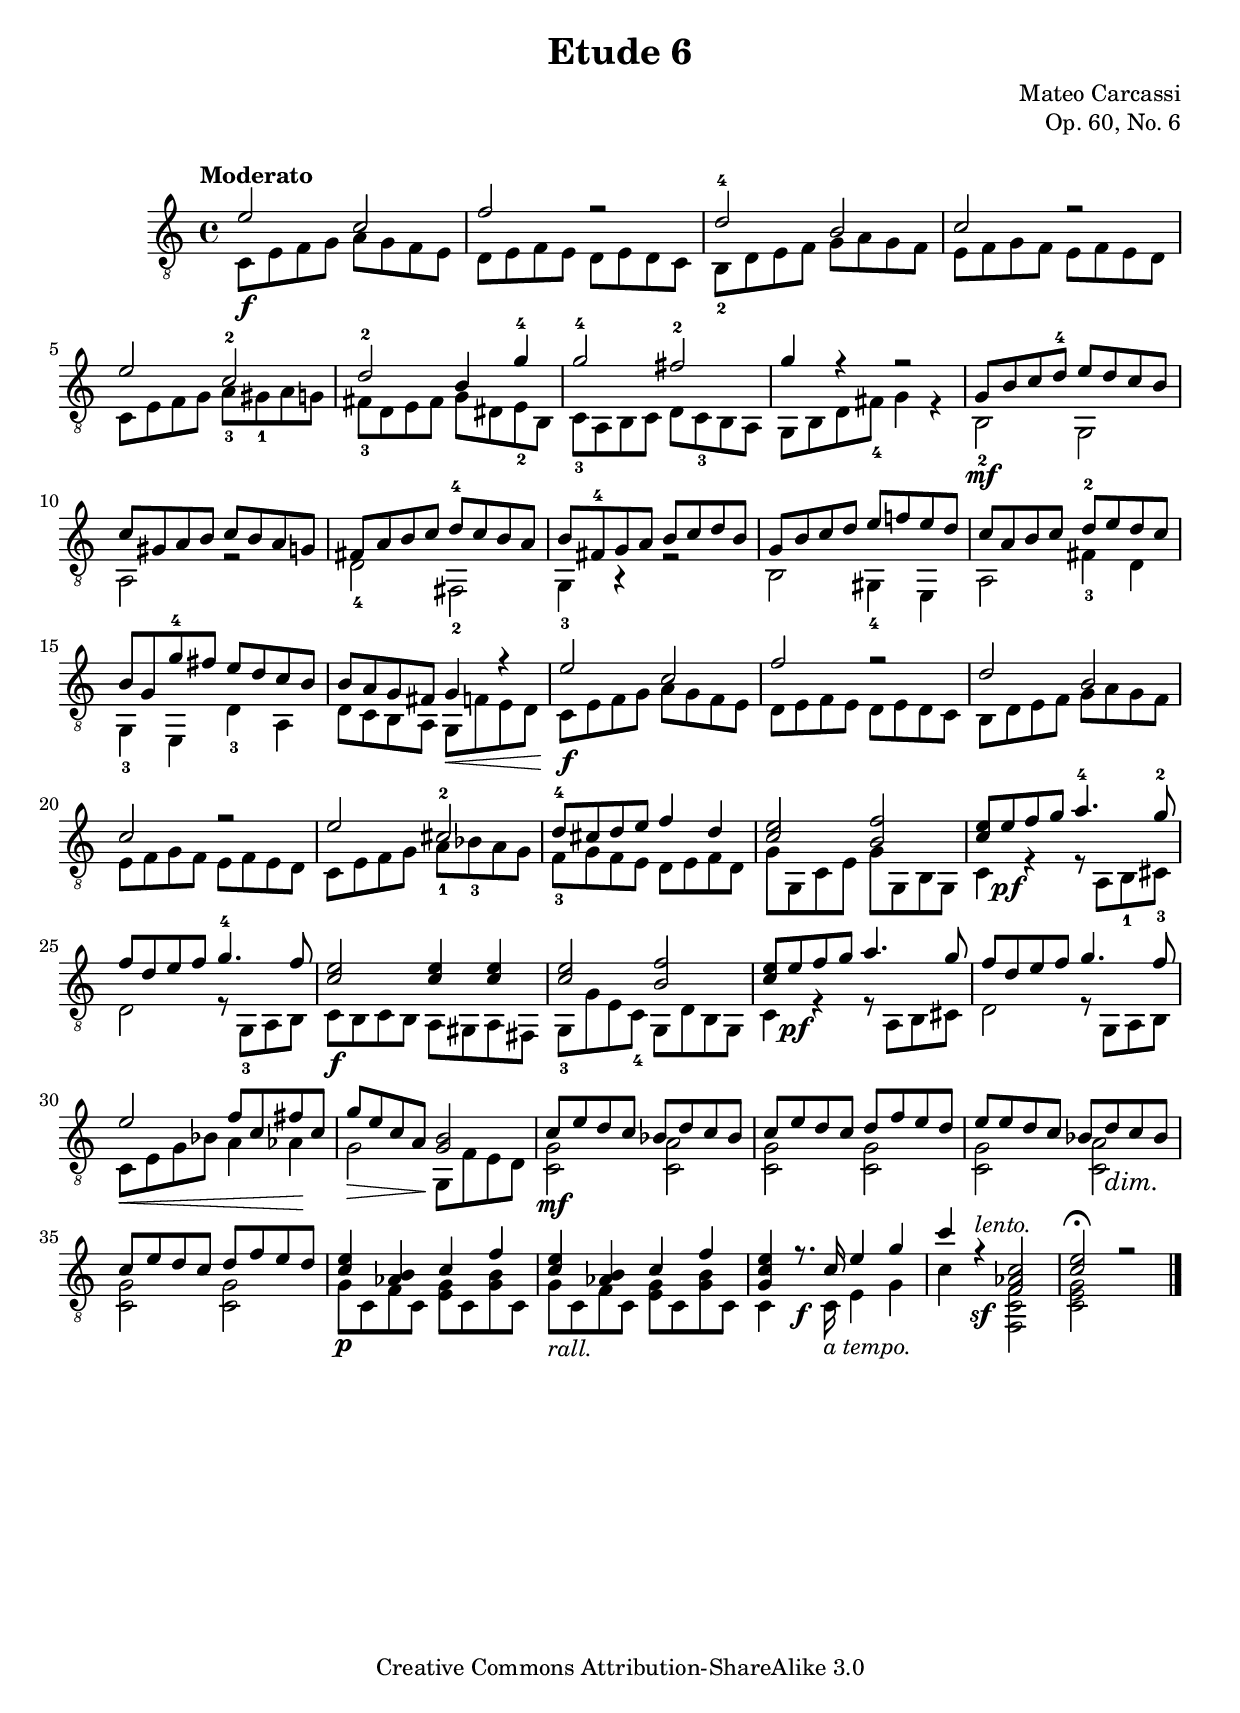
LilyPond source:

\version "2.16.0"
\header {
  title = "Etude 6"
  composer = "Mateo Carcassi"
  opus = "Op. 60, No. 6"
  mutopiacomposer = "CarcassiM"
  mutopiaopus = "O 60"
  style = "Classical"
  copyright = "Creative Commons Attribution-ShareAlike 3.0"
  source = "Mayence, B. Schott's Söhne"
  % From Boije 94
  date = "1853"
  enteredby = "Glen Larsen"
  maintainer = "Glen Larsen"
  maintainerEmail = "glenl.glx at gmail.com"
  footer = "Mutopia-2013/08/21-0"
}

global = {
  \time 4/4
}

pf = #(make-dynamic-script "pf")
gpos = #(define-music-function (parser location text) (string?)
	 #{ \mark\markup{\teeny\italic #text } #})

\paper {
  % add space between composer/opus markup and first staff
  markup-system-spacing #'padding = #3
  % add a little space between composer and opus
  markup-markup-spacing #'padding = #1.2
  top-margin = #8
  bottom-margin = #10
}

upperVoice = \relative c' {
  \voiceOne
  \slurDown
  \tempo "Moderato"
  e2\f c |
  f2 r |
  <d-4>2 b |
  c2 r |

  e2 <c-2> |
  <d-2>2 b4 <g'-4> |
  <g-4>2 <fis-2> |
  g4 r r2 |

  g,8\mf b c <d-4> e d c b |
  c8 gis a b c b a g |
  fis8 a b c <d-4> c b a |
  b8 <fis-4> g a b c d b |
  g8 b c d e f! e d |

  c8 a b c <d-2> e d c |
  b8 g <g'-4> fis e d c b |
  b8 a g fis g4\< r |
  e'2\f c |
  f2 r |

  d2 b |
  c2 r |
  e2 <cis-2> |
  <d-4>8 cis d e f4 d |

  <c e>2 <b f'> |
  <c e>8 e\pf f g <a-4>4. <g-2>8 |
  f8 d e f <g-4>4. f8 |
  <e c>2\f q4 q |

  q2 <b f'> |
  <e c>8 e\pf f g a4. g8 |
  f8 d e f g4. f8 |
  e2\< f8 c fis\! c |

  g'8\> e c a\! <b g>2 |
  c8\mf e d c bes d c bes |
  c8 e d c d f e d |
  e8 e d c bes d\dim c\! bes |

  c8 e d c d f e d |
  <e c>4\p <aes, b> c f |
  <e c>4_\markup{\italic rall.} <aes, b> c f |
  < e c g>4 r8.\f c16_\markup{\italic "a tempo."} e4 g |
  c4 r\sf^\markup{\italic lento.} <c, aes f>2 |
  <e c>2\fermata r |

  \bar "|."
}


lowerVoice = \relative c {
  \voiceTwo
  \set fingeringOrientations = #'(down)
  c8 e f g a g f e |
  d8 e f e d e d c |
  <b-2>8 d e f g a g f |
  e8 f g f e f e d |

  c8 e f g <a-3> <gis-1> a g |
  <fis-3>8 d e fis g dis <e-2> b |
  <c-3>8 a b c d <c-3> b a |
  g8 b d <fis-4> g4 r |

  <b,-2>2 g |
  a2 r |
  <d-4>2 <fis,-2> |
  <g-3>4 r r2 |
  b2 <gis-4>4 e |

  a2 <fis'-3>4 d |
  <g,-3>4 e <d'-3> a |
  d8 c b a g f'! e d |
  c8 e f g a g f e |
  d8 e f e d e d c |

  b8 d e f g a g f |
  e8 f g f e f e d |
  c8 e f g <a-1> <bes-3> a g |
  <f-3>8 g f e d e f d |

  g8 g, c e g g, b g |
  c4 r r8 a8 <b-1> <cis-3> |
  d2 r8 <g,-3> a b |
  c8 b c b a gis a fis |

  <g-3>8 g' e <c-4> g d' b g |
  c4 r r8 a b cis |
  d2 r8 g, a b |
  c8 e g bes a4 aes |

  g2 g,8 f' e d |
  <g c,>2 <a c,> |
  <g c,>2 q |
  q2 <a c,> |

  <g c,>2 q |
  \repeat unfold 2 { g8 c, f c <e g> c <b' g> c, | }
  c4 s8. c16 e4 g |
  c4 s <f, c f,>2 |
  <g e c>2 s |
}

middleVoice = \relative c' {
  \voiceThree
}


\score {
  <<
    \new Staff = "Guitar" \with {
      \override DynamicTextSpanner #'style = #'none
      \override Fingering #'staff-padding = #'()
      \override Fingering #'add-stem-support = ##t
    }
    <<
      \set Staff.midiInstrument = #"acoustic guitar (nylon)"
      \global
      \clef "treble_8"
      \mergeDifferentlyDottedOn
      \mergeDifferentlyHeadedOn
      \context Voice = "upperVoice" \upperVoice
      \context Voice = "lowerVoice" \lowerVoice
      %\context Voice = "middleVoice" \middleVoice
    >>
%{
    \new TabStaff = "Guitar tabs"
    <<
      \clef "moderntab"
      \global
      \context TabVoice = "upperVoice" \upperVoice
      \context TabVoice = "lowerVoice" \lowerVoice
      \context TabVoice = "middleVoice" \middleVoice
    >>
%}
  >>
  \layout {
    \override Voice.StringNumber #'stencil = ##f
  }
  \midi {
    \tempo 4 = 180
  }
}
